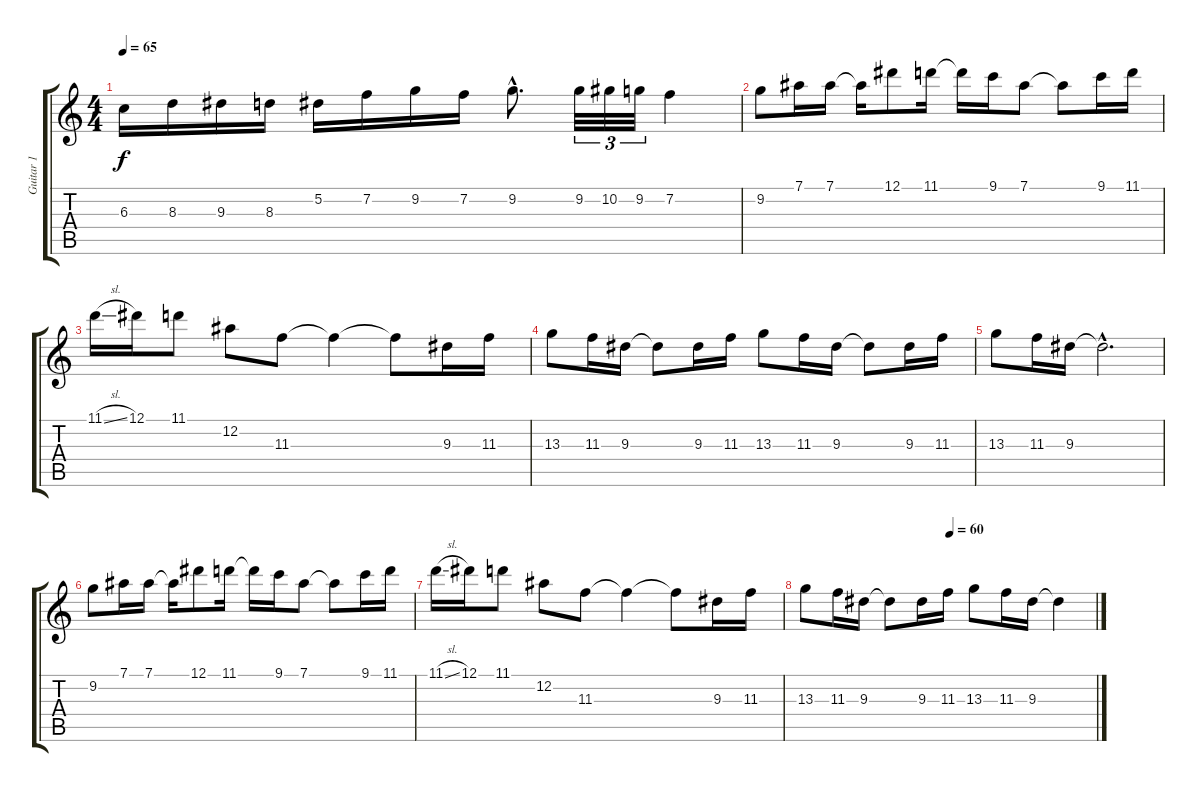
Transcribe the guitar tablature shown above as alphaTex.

\track ("Guitar 1" "Guitar 1") {instrument acousticguitarsteel}
\staff {score tabs}
\tuning (Eb4 Bb3 Gb3 Db3 Ab2 Eb2) {hide}
\ts (4 4)
\tempo 65
\clef g2
\ks c
6.3.16{dy f} 8.3.16 9.3.16 8.3.16 5.2.16 7.2.16 9.2.16 7.2.16 9.2{hac}.8{d} 9.2.32{tu (3 2)} 10.2.32{tu (3 2)} 9.2.32{tu (3 2)} 7.2.4 |
9.2.8 7.1.16 7.1.16 7.1{t}.16 12.1.8 11.1.16 11.1{t}.16 9.1.16 7.1.8 7.1{t}.8 9.1.16 11.1.16 |
11.1{sl}.16 12.1.16 11.1.8 12.2.8 11.3.8 11.3{t}.4 11.3{t}.8 9.3.16 11.3.16 |
13.3.8 11.3.16 9.3.16 9.3{t}.8 9.3.16 11.3.16 13.3.8 11.3.16 9.3.16 9.3{t}.8 9.3.16 11.3.16 |
13.3.8 11.3.16 9.3.16 9.3{hac t}.2{d} |
9.2.8 7.1.16 7.1.16 7.1{t}.16 12.1.8 11.1.16 11.1{t}.16 9.1.16 7.1.8 7.1{t}.8 9.1.16 11.1.16 |
11.1{sl}.16 12.1.16 11.1.8 12.2.8 11.3.8 11.3{t}.4 11.3{t}.8 9.3.16 11.3.16 |
\tempo (60 0.5)
13.3.8 11.3.16 9.3.16 9.3{t}.8 9.3.16 11.3.16 13.3.8 11.3.16 9.3.16 9.3{t}.4
